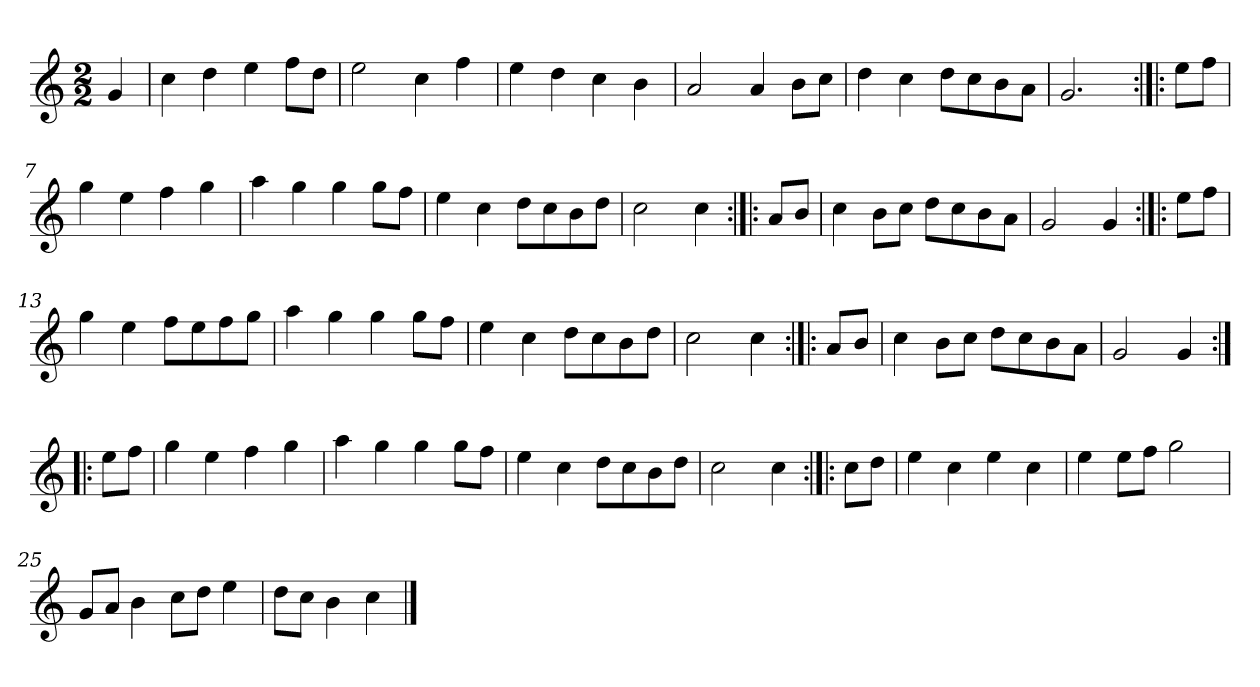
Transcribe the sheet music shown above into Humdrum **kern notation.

**kern
*part1
*staff1
*clefG2
*k[]
*C:
*M2/2
*MM120
=
4g
=1
4cc
4dd
4ee
8ff\L
8dd\J
=2
2ee
4cc
4ff
=3
4ee
4dd
4cc
4b
=4
2a
4a
8b\L
8cc\J
=5
4dd
4cc
8dd\L
8cc\
8b\
8a\J
=6
2.g
=:|!|:
8ee\L
8ff\J
=7
4gg
4ee
4ff
4gg
=8
4aa
4gg
4gg
8gg\L
8ff\J
=9
4ee
4cc
8dd\L
8cc\
8b\
8dd\J
=10
2cc
4cc
=:|!|:
8a/L
8b/J
=11
4cc
8b\L
8cc\J
8dd\L
8cc\
8b\
8a\J
=12
2g
4g
=:|!|:
8ee\L
8ff\J
=13
4gg
4ee
8ff\L
8ee\
8ff\
8gg\J
=14
4aa
4gg
4gg
8gg\L
8ff\J
=15
4ee
4cc
8dd\L
8cc\
8b\
8dd\J
=16
2cc
4cc
=:|!|:
8a/L
8b/J
=17
4cc
8b\L
8cc\J
8dd\L
8cc\
8b\
8a\J
=18
2g
4g
=:|!|:
8ee\L
8ff\J
=19
4gg
4ee
4ff
4gg
=20
4aa
4gg
4gg
8gg\L
8ff\J
=21
4ee
4cc
8dd\L
8cc\
8b\
8dd\J
=22
2cc
4cc
=:|!|:
8cc\L
8dd\J
=23
4ee
4cc
4ee
4cc
=24
4ee
8ee\L
8ff\J
2gg
=25
8g/L
8a/J
4b
8cc\L
8dd\J
4ee
=26
8dd\L
8cc\J
4b
4cc
==
*-
